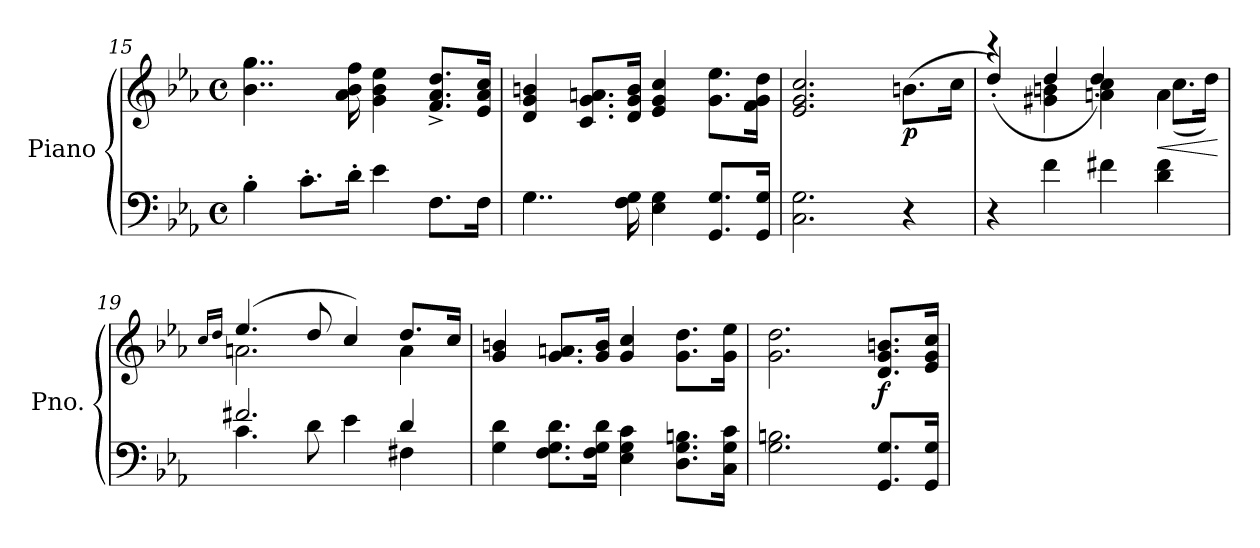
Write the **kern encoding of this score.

**kern	**kern	**dynam
*part1	*part1	*part1
*staff2	*staff1	*staff1/2
*I"Piano	*	*
*I'Pno.	*	*
*clefF4	*clefG2	*
*k[b-e-a-]	*k[b-e-a-]	*
*M4/4	*M4/4	*
*met(c)	*met(c)	*
=15	=15	=15
4B-'\	4..b-\ 4..gg\	.
8.c'\L	.	.
16d'\Jk	16a-\ 16b-\ 16ff\	.
4e-\	4g\ 4b-\ 4ee-\	.
8.F\L	8.f/^ 8.a-/^ 8.dd/^L	.
16F\Jk	16e-/ 16a-/ 16cc/Jk	.
=16	=16	=16
4..G\	4d/ 4g/ 4bn/	.
.	8.c/ 8.g/ 8.an/L	.
16F\ 16G\	16d/ 16g/ 16b/Jk	.
4E-\ 4G\	4e-/ 4g/ 4cc/	.
8.GG/ 8.G/L	8.g\ 8.ee-\L	.
16GG/ 16G/Jk	16f\ 16g\ 16dd\Jk	.
=17	=17	=17
2.C\ 2.G\	2.e-/ 2.g/ 2.cc/	.
!	!	!LO:DY:b
4r	(8.bn\L	p
.	16cc\Jk	.
!!LO:LB:g=z
=18	=18	=18
*	*^	*
4r	4r	(4dd'/)	.
4f\	4g#X\ 4bn\	4dd'/	.
4f#X\	4an\ 4cc\	4dd'/)	.
!	!	!	!LO:HP:b
4d\ 4f#\	4a\	(8.cc\L	<
.	.	16dd\Jk)	.
*	*v	*v	*
.	.	[
=19	=19	=19
.	16qcc/LL	.
.	16qdd/JJ	.
*^	*^	*
4.c\	2.f#X/	(4.ee-/	2.an\	.
8d\	.	8dd/	.	.
4e-\	.	4cc/)	.	.
4F#X\	4d/	8.dd/L	4a\	.
.	.	16cc/Jk	.	.
*v	*v	*	*	*
*	*v	*v	*
=20	=20	=20
4G\ 4d\	4g/ 4bn/	.
8.F\ 8.G\ 8.d\L	8.g/ 8.an/L	.
16F\ 16G\ 16d\Jk	16g/ 16b/Jk	.
4E-\ 4G\ 4c\	4g/ 4cc/	.
8.D\ 8.G\ 8.Bn\L	8.g\ 8.dd\L	.
16C\ 16G\ 16c\Jk	16g\ 16ee-\Jk	.
=21	=21	=21
2.G\ 2.Bn\	2.g\ 2.dd\	.
!	!	!LO:DY:b
8.GG/ 8.G/L	8.d/ 8.g/ 8.bn/L	f
16GG/ 16G/Jk	16e-/ 16g/ 16cc/Jk	.
=	=	=
*-	*-	*-
